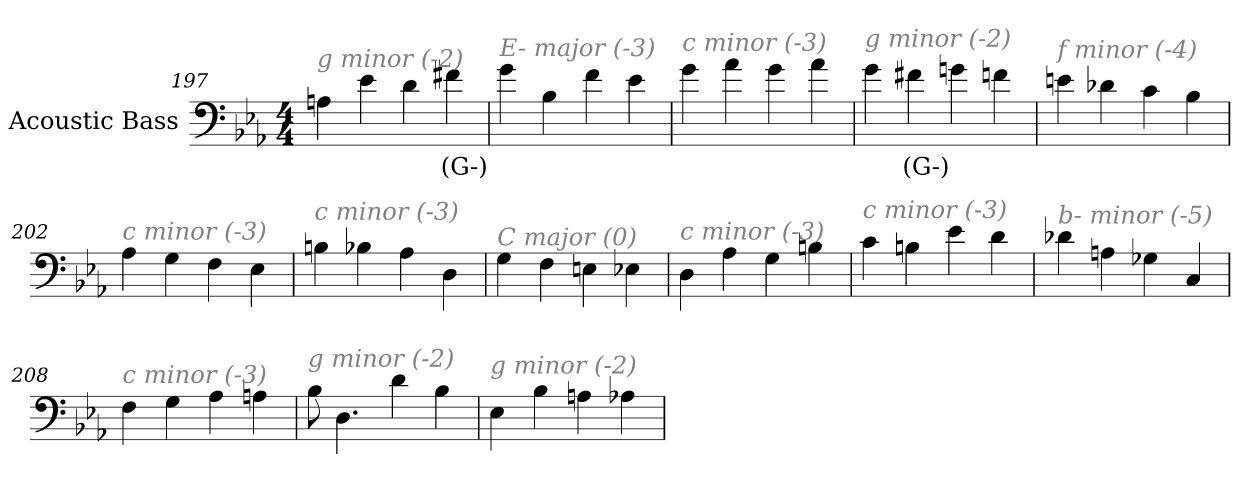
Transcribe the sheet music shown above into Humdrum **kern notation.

**kern	**text
*part1	*part1
*staff1	*staff1
*I"Acoustic Bass	*
*clefF4	*
*ITrd7c12	*
*k[b-e-a-]	*
*E-:	*
*M4/4	*
=197	=197
!LO:TX:i:color=#808080:t=g minor (-2)	!
4AAn	.
4E-	.
4D	.
4F#Xi	(G-)
=198	=198
!LO:TX:i:color=#808080:t=E- major (-3)	!
4G	.
4BB-	.
4F	.
4E-	.
=199	=199
!LO:TX:i:color=#808080:t=c minor (-3)	!
4G	.
4A-	.
4G	.
4A-	.
=200	=200
!LO:TX:i:color=#808080:t=g minor (-2)	!
4G	.
4F#Xi	(G-)
4Gn	.
4F	.
=201	=201
!LO:TX:i:color=#808080:t=f minor (-4)	!
4En	.
4D-X	.
4C	.
4BB-	.
=202	=202
!LO:TX:i:color=#808080:t=c minor (-3)	!
4AA-	.
4GG	.
4FF	.
4EE-	.
=203	=203
!LO:TX:i:color=#808080:t=c minor (-3)	!
4BBn	.
4BB-X	.
4AA-	.
4DD	.
=204	=204
!LO:TX:i:color=#808080:t=C major (0)	!
4GG	.
4FF	.
4EEn	.
4EE-X	.
=205	=205
!LO:TX:i:color=#808080:t=c minor (-3)	!
4DD	.
4AA-	.
4GG	.
4BBn	.
=206	=206
!LO:TX:i:color=#808080:t=c minor (-3)	!
4C	.
4BBn	.
4E-	.
4D	.
=207	=207
!LO:TX:i:color=#808080:t=b- minor (-5)	!
4D-X	.
4AAn	.
4GG-X	.
4CC	.
=208	=208
!LO:TX:i:color=#808080:t=c minor (-3)	!
4FF	.
4GG	.
4AA-	.
4AAn	.
=209	=209
!LO:TX:i:color=#808080:t=g minor (-2)	!
8BB-	.
4.DD	.
4D	.
4BB-	.
=210	=210
!LO:TX:i:color=#808080:t=g minor (-2)	!
4EE-	.
4BB-	.
4AAn	.
4AA-X	.
=	=
*-	*-
